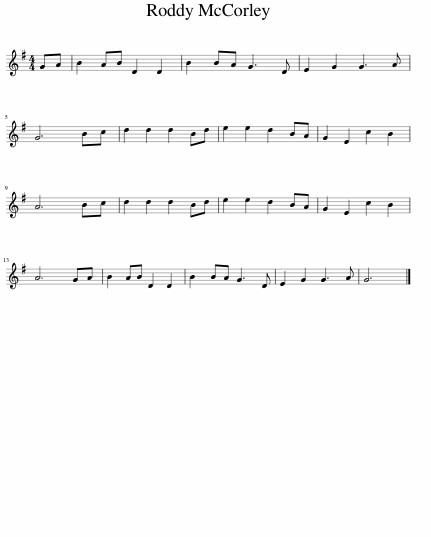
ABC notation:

X:1
L:1/8
M:4/4
I:linebreak $
K:G
V:1 treble
V:1
 GA | B2 AB D2 D2 | B2 BA G3 D | E2 G2 G3 A |$ G6 Bc | %5
 d2 d2 d2 Bd | e2 e2 d2 BA | G2 E2 c2 B2 |$ A6 Bc | d2 d2 d2 Bd | %10
 e2 e2 d2 BA | G2 E2 c2 B2 |$ A6 GA | B2 AB D2 D2 | B2 BA G3 D | %15
 E2 G2 G3 A | G6 |] %17
